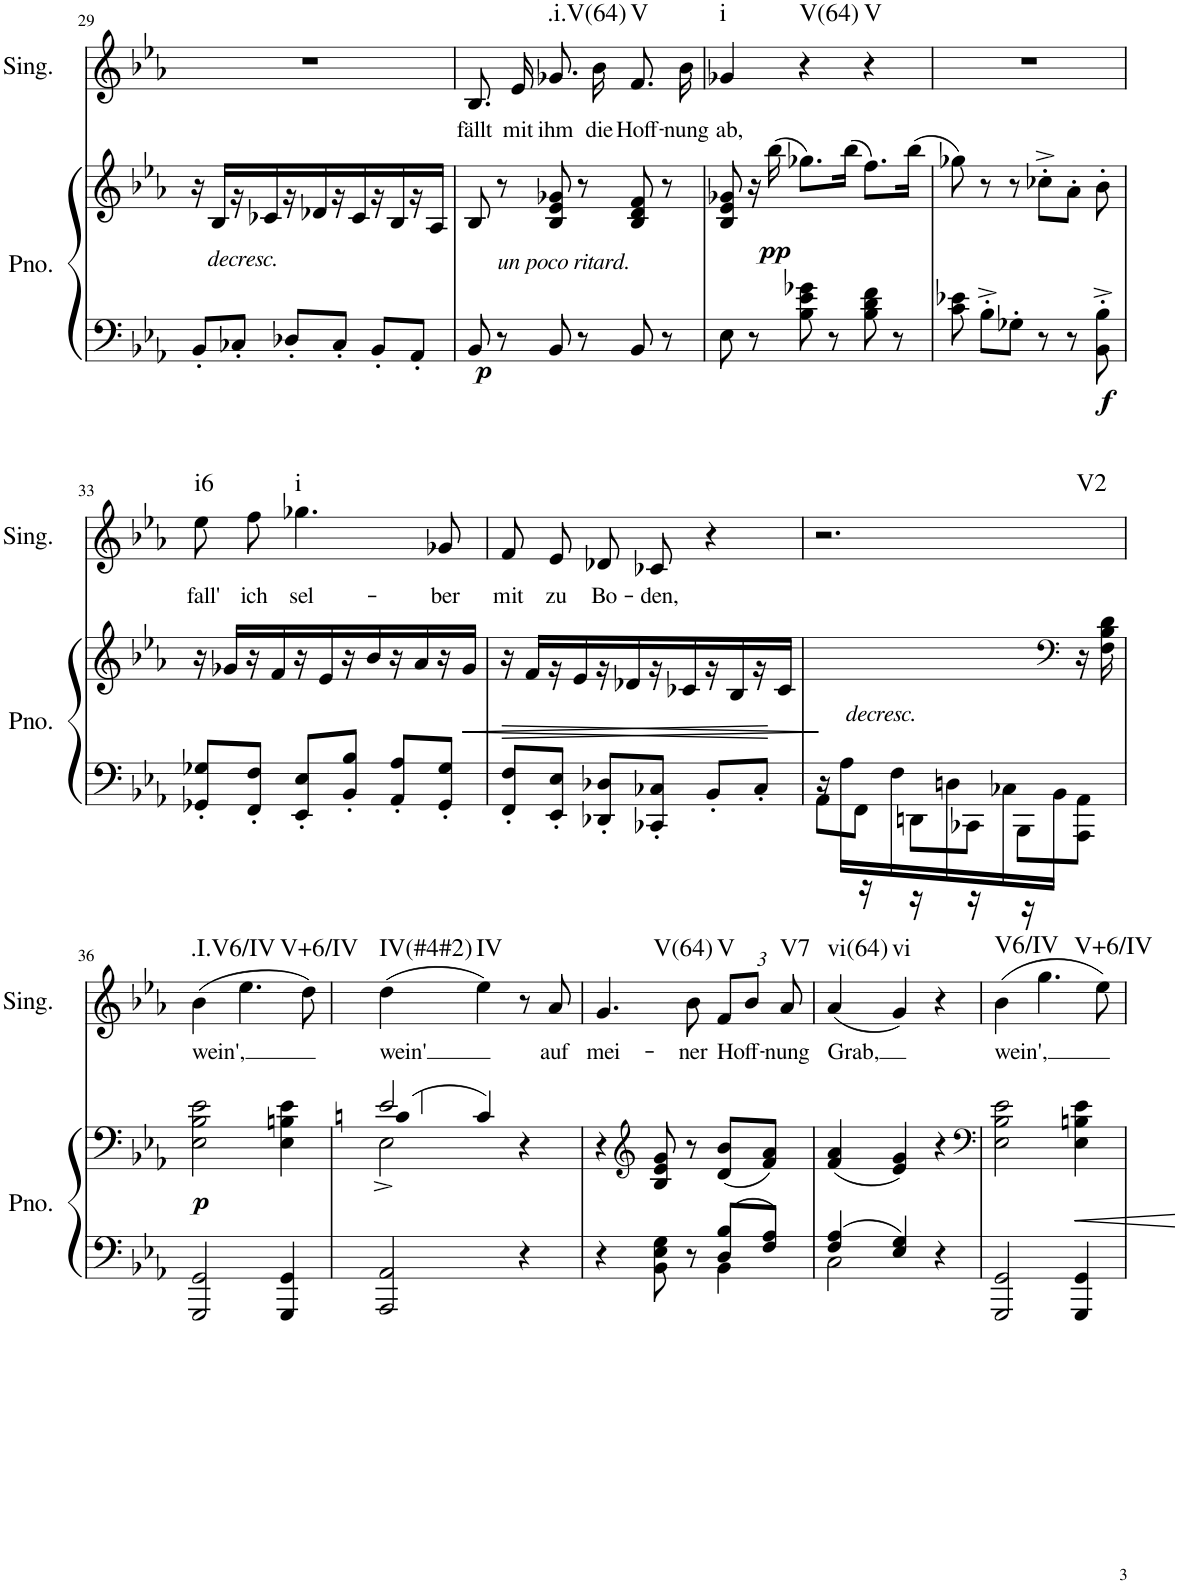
**kern	**kern	**dynam	**kern	**text	**harte
*part2	*part2	*part2	*part1	*part1	*part1
*staff3	*staff2	*staff2/3	*staff1	*staff1	*
*I"Pianoforte	*	*	*I"Singstimme	*	*
*I'Pno.	*	*	*I'Sing.	*	*
!!LO:PB:g=z
*clefF4	*clefG2	*	*clefG2	*	*
*k[b-e-a-]	*k[b-e-a-]	*	*k[b-e-a-]	*	*
*M3/4	*M3/4	*	*M3/4	*	*
=29	=29	=29	=29	=29	=29
8BB-'/L	16r	.	2.r	.	.
!	!LO:TX:b:i:t=decresc.	!	!	!	!
.	16B-/LL	.	.	.	.
8C-X'/J	16r	.	.	.	.
.	16c-X/	.	.	.	.
8D-X'/L	16r	.	.	.	.
.	16d-X/	.	.	.	.
8C-'/J	16r	.	.	.	.
.	16c-/	.	.	.	.
8BB-'/L	16r	.	.	.	.
.	16B-/	.	.	.	.
8AA-'/J	16r	.	.	.	.
.	16A-/JJ	.	.	.	.
=30	=30	=30	=30	=30	=30
!	!LO:TX:b:i:t=un poco ritard.	!	!	!	!
!	!	!LO:DY:b=2	!	!LO:LY:b	!
8BB-/	8B-/	p	8.B-/	fällt	.
8r	8r	.	.	.	.
!	!	!	!	!LO:LY:b	!
.	.	.	16e-/	mit	.
!	!	!	!	!LO:LY:b	!LO:H:kt=.i.V(64)
8BB-/	8B-/ 8e-/ 8g-X/	.	8.g-X/	ihm	N
8r	8r	.	.	.	.
!	!	!	!	!LO:LY:b	!
.	.	.	16b-\	die	.
!	!	!	!	!LO:LY:b	!LO:H:kt=V
8BB-/	8B-/ 8d/ 8f/	.	8.f/	Hoff-	N
8r	8r	.	.	.	.
!	!	!	!	!LO:LY:b	!
.	.	.	16b-\	-nung	.
=31	=31	=31	=31	=31	=31
!	!	!	!	!LO:LY:b	!LO:H:kt=i
8E-\	8B-/ 8e-/ 8g-X/	.	4g-X/	ab,	N
8r	16r	.	.	.	.
!	!	!LO:DY:b	!	!	!
.	(16bb-\	pp	.	.	.
!	!	!	!	!	!LO:H:kt=V(64)
8B-\ 8e-\ 8g-X\	8.gg-X\L)	.	4r	.	N
8r	.	.	.	.	.
.	(16bb-\Jk	.	.	.	.
!	!	!	!	!	!LO:H:kt=V
8B-\ 8d\ 8f\	8.ff\L)	.	4r	.	N
8r	.	.	.	.	.
.	(16bb-\Jk	.	.	.	.
=32	=32	=32	=32	=32	=32
8c\ 8e-X\	8gg-X\)	.	2.r	.	.
8B-'^\L	8r	.	.	.	.
8G-X'\J	8r	.	.	.	.
8r	8cc-X'^\L	.	.	.	.
8r	8a-'\J	.	.	.	.
!	!	!LO:DY:b=2	!	!	!
8BB-\'^ 8B-\'^	8b-'\	f	.	.	.
!!LO:LB:g=z
=33	=33	=33	=33	=33	=33
!	!	!	!	!LO:LY:b	!LO:H:kt=i6
8GG-X/' 8G-X/'L	16r	.	8ee-\	fall'	N
.	16g-X/LL	.	.	.	.
!	!	!	!	!LO:LY:b	!
8FF/' 8F/'J	16r	.	8ff\	ich	.
.	16f/	.	.	.	.
!	!	!	!	!LO:LY:b	!LO:H:kt=i
8EE-/' 8E-/'L	16r	.	4.gg-X\	sel-	N
.	16e-/	.	.	.	.
8BB-/' 8B-/'J	16r	.	.	.	.
.	16b-/	.	.	.	.
8AA-/' 8A-/'L	16r	.	.	.	.
.	16a-/	.	.	.	.
!	!	!	!	!LO:LY:b	!
8GG-/' 8G-/'J	16r	.	8g-X/	-ber	.
!	!	!LO:HP:b	!	!	!
.	16g-/JJ	<	.	.	.
.	.	[	.	.	.
=34	=34	=34	=34	=34	=34
!	!	!LO:HP:b	!	!LO:LY:b	!
8FF/' 8F/'L	16r	>	8f/	mit	.
.	16f/LL	]	.	.	.
!	!	!	!	!LO:LY:b	!
8EE-/' 8E-/'J	16r	.	8e-/	zu	.
.	16e-/	.	.	.	.
!	!	!	!	!LO:LY:b	!
8DD-X/' 8D-X/'L	16r	.	8d-X/	Bo-	.
.	16d-X/	.	.	.	.
!	!	!	!	!LO:LY:b	!
8CC-X/' 8C-X/'J	16r	.	8c-X/	-den,	.
.	16c-X/	.	.	.	.
8BB-'/L	16r	.	4r	.	.
.	16B-/	.	.	.	.
8C-'/J	16r	.	.	.	.
.	16c-/JJ	.	.	.	.
=35	=35	=35	=35	=35	=35
*^	*	*	*	*	*
!	!	!	!	!	!	!LO:H:kt=V2
16ryy	8AA-\L	16r	.	2.r	.	N
!	!	!LO:TX:b:i:t=decresc.	!	!	!	!
16A-\LL	.	16ryy	.	.	.	.
16ryy	8FF\J	16r	.	.	.	.
16F\	.	16ryy	.	.	.	.
16ryy	8DDn\L	16r	.	.	.	.
16Dn\	.	16ryy	.	.	.	.
16ryy	8CC-X\J	16r	.	.	.	.
16C-X\	.	16ryy	.	.	.	.
16ryy	8BBB-\L	16r	.	.	.	.
16BB-\JJ	.	16ryy	.	.	.	.
*	*	*clefF4	*	*	*	*
8ryy	8AAA-\ 8AA-\J	16r	.	.	.	.
.	.	16F\ 16B-\ 16d\	.	.	.	.
*v	*v	*	*	*	*	*
!!LO:LB:g=z
=36	=36	=36	=36	=36	=36
!	!	!LO:DY:b	!	!LO:LY:b	!LO:H:kt=.I.V6/IV
2GGG/ 2GG/	2E-\ 2B-\ 2e-\	p	(4b-\	wein',	N
!	!	!	!	!	!LO:H:kt=V+6/IV
.	.	.	4.ee-\	.	N
4GGG/ 4GG/	4E-\ 4Bn\ 4e-\	.	.	.	.
.	.	.	8dd\)	.	.
=37	=37	=37	=37	=37	=37
*	*^	*	*	*	*
*	*	*^	*	*	*	*
!	!	!	!	!	!	!LO:LY:b	!LO:H:kt=IV(#4#2)
2AAA-/ 2AA-/	(4Bn/	2e-/	2E-^\	.	(4dd\	wein'	N
!	!	!	!	!	!	!	!LO:H:kt=IV
.	4c/)	.	.	.	4ee-\)	.	N
4r	4r	4ryy	4ryy	.	8r	.	.
!	!	!	!	!	!	!LO:LY:b	!
.	.	.	.	.	8a-/	auf	.
*	*v	*v	*v	*	*	*	*
=38	=38	=38	=38	=38	=38
*^	*	*	*	*	*
!	!	!	!	!	!LO:LY:b	!LO:H:kt=V(64)
4r	2ryy	4r	.	4.g/	mei-	N
*	*	*clefG2	*	*	*	*
8BB-\ 8E-\ 8G\	.	8B-/ 8e-/ 8g/	.	.	.	.
!	!	!	!	!	!LO:LY:b	!
8r	.	8r	.	8b-\	-ner	.
*	*	*	*	*Xbrackettup	*	*
!	!	!	!	!	!LO:LY:b	!LO:H:kt=V
8D/ 8B-/L	4BB-\	(8d/ 8b-/L	.	12f/L	Hoff-	N
.	.	.	.	12b-/J	.	.
8F/ 8A-/J	.	8f/ 8a-/J)	.	.	.	.
!	!	!	!	!	!LO:LY:b	!LO:H:kt=V7
.	.	.	.	12a-/	-nung	N
=39	=39	=39	=39	=39	=39	=39
!	!	!	!	!	!LO:LY:b	!LO:H:kt=vi(64)
4F/ 4A-/	2C\	(4f/ 4a-/	.	(4a-/	Grab,	N
!	!	!	!	!	!	!LO:H:kt=vi
4E-/ 4G/	.	4e-/ 4g/)	.	4g/)	.	N
4r	4ryy	4r	.	4r	.	.
*v	*v	*	*	*	*	*
=40	=40	=40	=40	=40	=40
*	*clefF4	*	*	*	*
*^	*	*	*	*	*
!	!	!	!	!	!LO:LY:b	!LO:H:kt=V6/IV
*v	*v	*	*	*	*	*
2GGG/ 2GG/	2E-\ 2B-\ 2e-\	.	(4b-\	wein',	N
!	!	!	!	!	!LO:H:kt=V+6/IV
.	.	.	4.gg\	.	N
!	!	!LO:HP:b	!	!	!
4GGG/ 4GG/	4E-\ 4Bn\ 4e-\	<	.	.	.
.	.	.	8ee-\)	.	.
.	.	[	.	.	.
=	=	=	=	=	=
*-	*-	*-	*-	*-	*-
